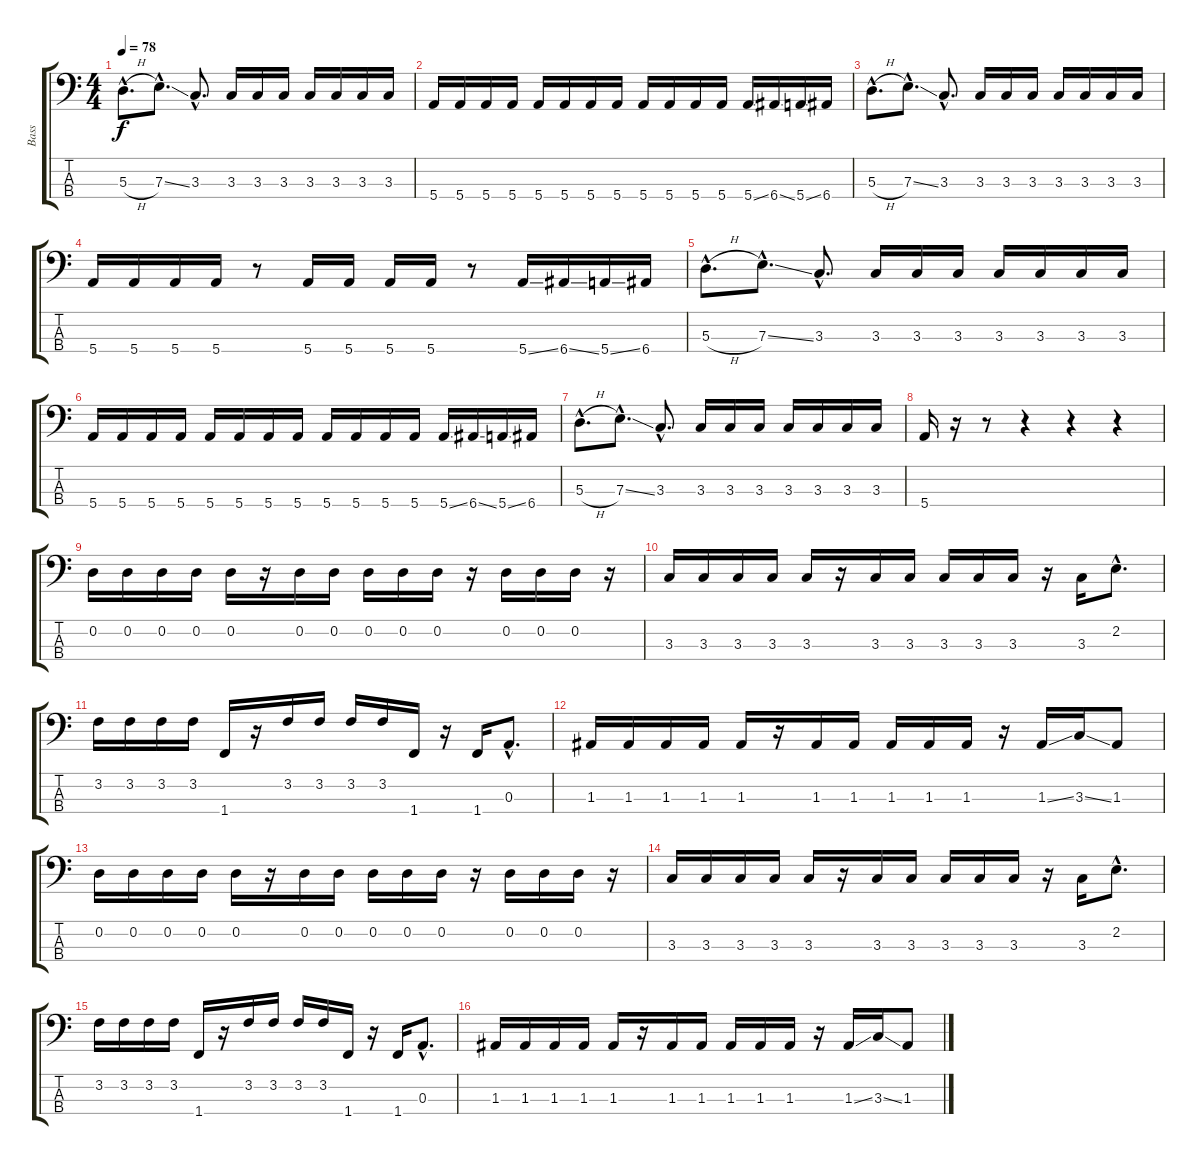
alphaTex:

\track ("Bass" "Bass") {instrument electricbassfinger}
\staff {score tabs}
\tuning (G2 D2 A1 E1) {hide}
\ts (4 4)
\tempo 78
\clef f4
\ks c
5.3{h hac}.8{d dy f} 7.3{ss hac}.8{d} 3.3{hac}.8{d} 3.3.16 3.3.16 3.3.16 3.3.16 3.3.16 3.3.16 3.3.16 |
5.4.16 5.4.16 5.4.16 5.4.16 5.4.16 5.4.16 5.4.16 5.4.16 5.4.16 5.4.16 5.4.16 5.4.16 5.4{ss}.16 6.4{ss}.16 5.4{ss}.16 6.4.16 |
5.3{h hac}.8{d} 7.3{ss hac}.8{d} 3.3{hac}.8{d} 3.3.16 3.3.16 3.3.16 3.3.16 3.3.16 3.3.16 3.3.16 |
5.4.16 5.4.16 5.4.16 5.4.16 r.8 5.4.16 5.4.16 5.4.16 5.4.16 r.8 5.4{ss}.16 6.4{ss}.16 5.4{ss}.16 6.4.16 |
5.3{h hac}.8{d} 7.3{ss hac}.8{d} 3.3{hac}.8{d} 3.3.16 3.3.16 3.3.16 3.3.16 3.3.16 3.3.16 3.3.16 |
5.4.16 5.4.16 5.4.16 5.4.16 5.4.16 5.4.16 5.4.16 5.4.16 5.4.16 5.4.16 5.4.16 5.4.16 5.4{ss}.16 6.4{ss}.16 5.4{ss}.16 6.4.16 |
5.3{h hac}.8{d} 7.3{ss hac}.8{d} 3.3{hac}.8{d} 3.3.16 3.3.16 3.3.16 3.3.16 3.3.16 3.3.16 3.3.16 |
5.4.16 r.16 r.8 r.4 r.4 r.4 |
0.2.16 0.2.16 0.2.16 0.2.16 0.2.16 r.16 0.2.16 0.2.16 0.2.16 0.2.16 0.2.16 r.16 0.2.16 0.2.16 0.2.16 r.16 |
3.3.16 3.3.16 3.3.16 3.3.16 3.3.16 r.16 3.3.16 3.3.16 3.3.16 3.3.16 3.3.16 r.16 3.3.16 2.2{hac}.8{d} |
3.2.16 3.2.16 3.2.16 3.2.16 1.4.16 r.16 3.2.16 3.2.16 3.2.16 3.2.16 1.4.16 r.16 1.4.16 0.3{hac}.8{d} |
1.3.16 1.3.16 1.3.16 1.3.16 1.3.16 r.16 1.3.16 1.3.16 1.3.16 1.3.16 1.3.16 r.16 1.3{ss}.16 3.3{ss}.16 1.3.8 |
0.2.16 0.2.16 0.2.16 0.2.16 0.2.16 r.16 0.2.16 0.2.16 0.2.16 0.2.16 0.2.16 r.16 0.2.16 0.2.16 0.2.16 r.16 |
3.3.16 3.3.16 3.3.16 3.3.16 3.3.16 r.16 3.3.16 3.3.16 3.3.16 3.3.16 3.3.16 r.16 3.3.16 2.2{hac}.8{d} |
3.2.16 3.2.16 3.2.16 3.2.16 1.4.16 r.16 3.2.16 3.2.16 3.2.16 3.2.16 1.4.16 r.16 1.4.16 0.3{hac}.8{d} |
1.3.16 1.3.16 1.3.16 1.3.16 1.3.16 r.16 1.3.16 1.3.16 1.3.16 1.3.16 1.3.16 r.16 1.3{ss}.16 3.3{ss}.16 1.3.8
